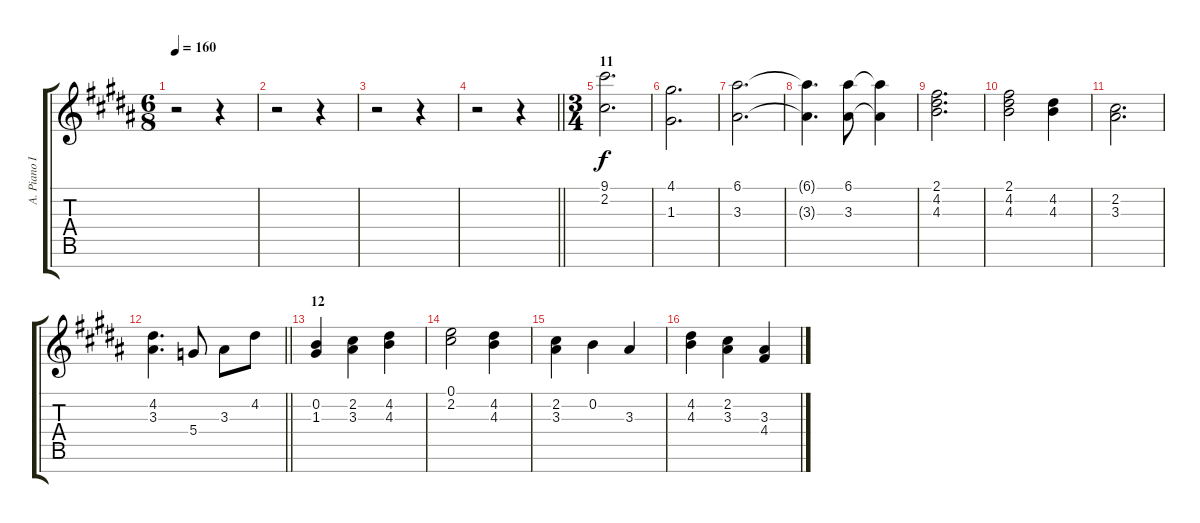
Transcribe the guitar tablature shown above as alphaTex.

\track ("A. Piano I (Right Hand)" "A. Piano I") {instrument acousticgrandpiano}
\staff {score tabs}
\tuning (E5 B4 G4 D4 A3 E3 B2) {hide}
\ts (6 8)
\tempo 160
\clef g2
\ks b
r.2{dy f} r.4 |
r.2 r.4 |
r.2 r.4 |
\barLineRight lightlight
r.2 r.4 |
\ts (3 4)
\section ("" "11")
(9.1 2.2).2{d} |
(4.1 1.3).2{d} |
(6.1 3.3).2{d} |
(6.1{t} 3.3{t}).4{d} (6.1 3.3).8 (6.1{t} 3.3{t}).4 |
(2.1 4.2 4.3).2{d} |
(2.1 4.2 4.3).2 (4.2 4.3).4 |
(2.2 3.3).2{d} |
\barLineRight lightlight
(4.2 3.3).4{d} 5.4.8 3.3.8 4.2.8 |
\section ("" "12")
(0.2 1.3).4 (2.2 3.3).4 (4.2 4.3).4 |
(0.1 2.2).2 (4.2 4.3).4 |
(2.2 3.3).4 0.2.4 3.3.4 |
(4.2 4.3).4 (2.2 3.3).4 (3.3 4.4).4
